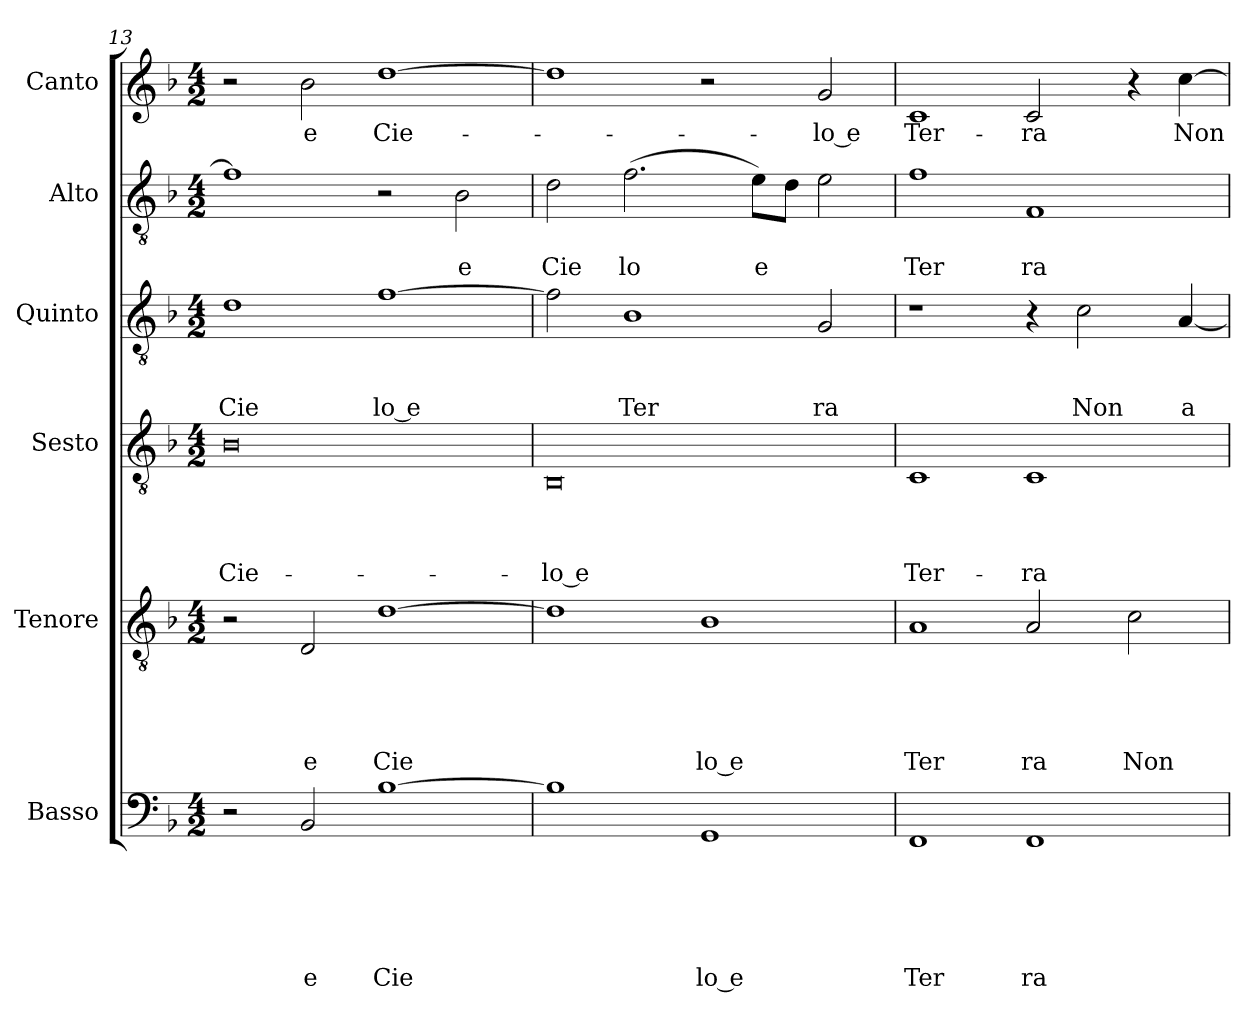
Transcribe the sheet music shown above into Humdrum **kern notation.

**kern	**text	**text	**text	**text	**text	**text	**kern	**text	**text	**text	**text	**text	**kern	**text	**text	**text	**text	**kern	**text	**text	**text	**kern	**text	**text	**kern	**text
*part6	*part6	*part6	*part6	*part6	*part6	*part6	*part5	*part5	*part5	*part5	*part5	*part5	*part4	*part4	*part4	*part4	*part4	*part3	*part3	*part3	*part3	*part2	*part2	*part2	*part1	*part1
*staff6	*staff6	*staff6	*staff6	*staff6	*staff6	*staff6	*staff5	*staff5	*staff5	*staff5	*staff5	*staff5	*staff4	*staff4	*staff4	*staff4	*staff4	*staff3	*staff3	*staff3	*staff3	*staff2	*staff2	*staff2	*staff1	*staff1
*I"Basso	*	*	*	*	*	*	*I"Tenore	*	*	*	*	*	*I"Sesto	*	*	*	*	*I"Quinto	*	*	*	*I"Alto	*	*	*I"Canto	*
*clefF4	*	*	*	*	*	*	*clefGv2	*	*	*	*	*	*clefGv2	*	*	*	*	*clefGv2	*	*	*	*clefGv2	*	*	*clefG2	*
*k[b-]	*	*	*	*	*	*	*k[b-]	*	*	*	*	*	*k[b-]	*	*	*	*	*k[b-]	*	*	*	*k[b-]	*	*	*k[b-]	*
*F:	*	*	*	*	*	*	*F:	*	*	*	*	*	*F:	*	*	*	*	*F:	*	*	*	*F:	*	*	*F:	*
*M4/2	*	*	*	*	*	*	*M4/2	*	*	*	*	*	*M4/2	*	*	*	*	*M4/2	*	*	*	*M4/2	*	*	*M4/2	*
=13	=13	=13	=13	=13	=13	=13	=13	=13	=13	=13	=13	=13	=13	=13	=13	=13	=13	=13	=13	=13	=13	=13	=13	=13	=13	=13
!	!	!	!	!	!	!	!	!	!	!	!	!	!	!	!	!	!LO:LY:b	!	!	!	!LO:LY:b	!	!	!	!	!
2r	.	.	.	.	.	.	2r	.	.	.	.	.	0B-	.	.	.	Cie-	1d	.	.	Cie	1f]	.	.	2r	.
!	!	!	!	!	!	!LO:LY:b	!	!	!	!	!	!LO:LY:b	!	!	!	!	!	!	!	!	!	!	!	!	!	!LO:LY:b
2BB-/	.	.	.	.	.	e	2D/	.	.	.	.	e	.	.	.	.	.	.	.	.	.	.	.	.	2b-\	e
!	!	!	!	!	!	!LO:LY:b	!	!	!	!	!	!LO:LY:b	!	!	!	!	!	!	!	!	!LO:LY:b	!	!	!	!	!LO:LY:b
[>1B-	.	.	.	.	.	Cie	[>1d	.	.	.	.	Cie	.	.	.	.	.	[>1f	.	.	lo e	2r	.	.	[>1dd	Cie-
!	!	!	!	!	!	!	!	!	!	!	!	!	!	!	!	!	!	!	!	!	!	!	!	!LO:LY:b	!	!
.	.	.	.	.	.	.	.	.	.	.	.	.	.	.	.	.	.	.	.	.	.	2B-\	.	e	.	.
=14	=14	=14	=14	=14	=14	=14	=14	=14	=14	=14	=14	=14	=14	=14	=14	=14	=14	=14	=14	=14	=14	=14	=14	=14	=14	=14
!	!	!	!	!	!	!	!	!	!	!	!	!	!	!	!	!	!LO:LY:b:rj	!	!	!	!	!	!	!LO:LY:b	!	!
1B-]	.	.	.	.	.	.	1d]	.	.	.	.	.	0BB-	.	.	.	-lo e	2f\]	.	.	.	2d\	.	Cie	1dd]	.
!	!	!	!	!	!	!	!	!	!	!	!	!	!	!	!	!	!	!	!	!	!LO:LY:b	!	!	!LO:LY:b	!	!
.	.	.	.	.	.	.	.	.	.	.	.	.	.	.	.	.	.	1B-	.	.	Ter	(<2.f\	.	lo	.	.
!	!	!	!	!	!	!LO:LY:b:rj	!	!	!	!	!	!LO:LY:b:rj	!	!	!	!	!	!	!	!	!	!	!	!	!	!
1GG	.	.	.	.	.	lo e	1B-	.	.	.	.	lo e	.	.	.	.	.	.	.	.	.	.	.	.	2r	.
!	!	!	!	!	!	!	!	!	!	!	!	!	!	!	!	!	!	!	!	!	!	!	!	!LO:LY:b:rj	!	!
.	.	.	.	.	.	.	.	.	.	.	.	.	.	.	.	.	.	.	.	.	.	8e\L)	.	e	.	.
.	.	.	.	.	.	.	.	.	.	.	.	.	.	.	.	.	.	.	.	.	.	8d\J	.	.	.	.
!	!	!	!	!	!	!	!	!	!	!	!	!	!	!	!	!	!	!	!	!	!LO:LY:b	!	!	!	!	!LO:LY:b:rj
.	.	.	.	.	.	.	.	.	.	.	.	.	.	.	.	.	.	2G/	.	.	ra	2e\	.	.	2g/	-lo e
=15	=15	=15	=15	=15	=15	=15	=15	=15	=15	=15	=15	=15	=15	=15	=15	=15	=15	=15	=15	=15	=15	=15	=15	=15	=15	=15
!	!	!	!	!	!	!LO:LY:b	!	!	!	!	!	!LO:LY:b	!	!	!	!	!LO:LY:b	!	!	!	!	!	!	!LO:LY:b	!	!LO:LY:b
1FF	.	.	.	.	.	Ter	1A	.	.	.	.	Ter	1C	.	.	.	Ter-	1r	.	.	.	1f	.	Ter	1c	Ter-
!	!	!	!	!	!	!LO:LY:b	!	!	!	!	!	!LO:LY:b	!	!	!	!	!LO:LY:b	!	!	!	!	!	!	!LO:LY:b	!	!LO:LY:b
1FF	.	.	.	.	.	ra	2A/	.	.	.	.	ra	1C	.	.	.	-ra	4r	.	.	.	1F	.	ra	2c/	-ra
!	!	!	!	!	!	!	!	!	!	!	!	!	!	!	!	!	!	!	!	!	!LO:LY:b	!	!	!	!	!
.	.	.	.	.	.	.	.	.	.	.	.	.	.	.	.	.	.	2c\	.	.	Non	.	.	.	.	.
!	!	!	!	!	!	!	!	!	!	!	!	!LO:LY:b	!	!	!	!	!	!	!	!	!	!	!	!	!	!
.	.	.	.	.	.	.	2c\	.	.	.	.	Non	.	.	.	.	.	.	.	.	.	.	.	.	4r	.
!	!	!	!	!	!	!	!	!	!	!	!	!	!	!	!	!	!	!	!	!	!LO:LY:b	!	!	!	!	!LO:LY:b
.	.	.	.	.	.	.	.	.	.	.	.	.	.	.	.	.	.	[<4A/	.	.	a	.	.	.	[>4cc\	Non
=	=	=	=	=	=	=	=	=	=	=	=	=	=	=	=	=	=	=	=	=	=	=	=	=	=	=
*-	*-	*-	*-	*-	*-	*-	*-	*-	*-	*-	*-	*-	*-	*-	*-	*-	*-	*-	*-	*-	*-	*-	*-	*-	*-	*-
